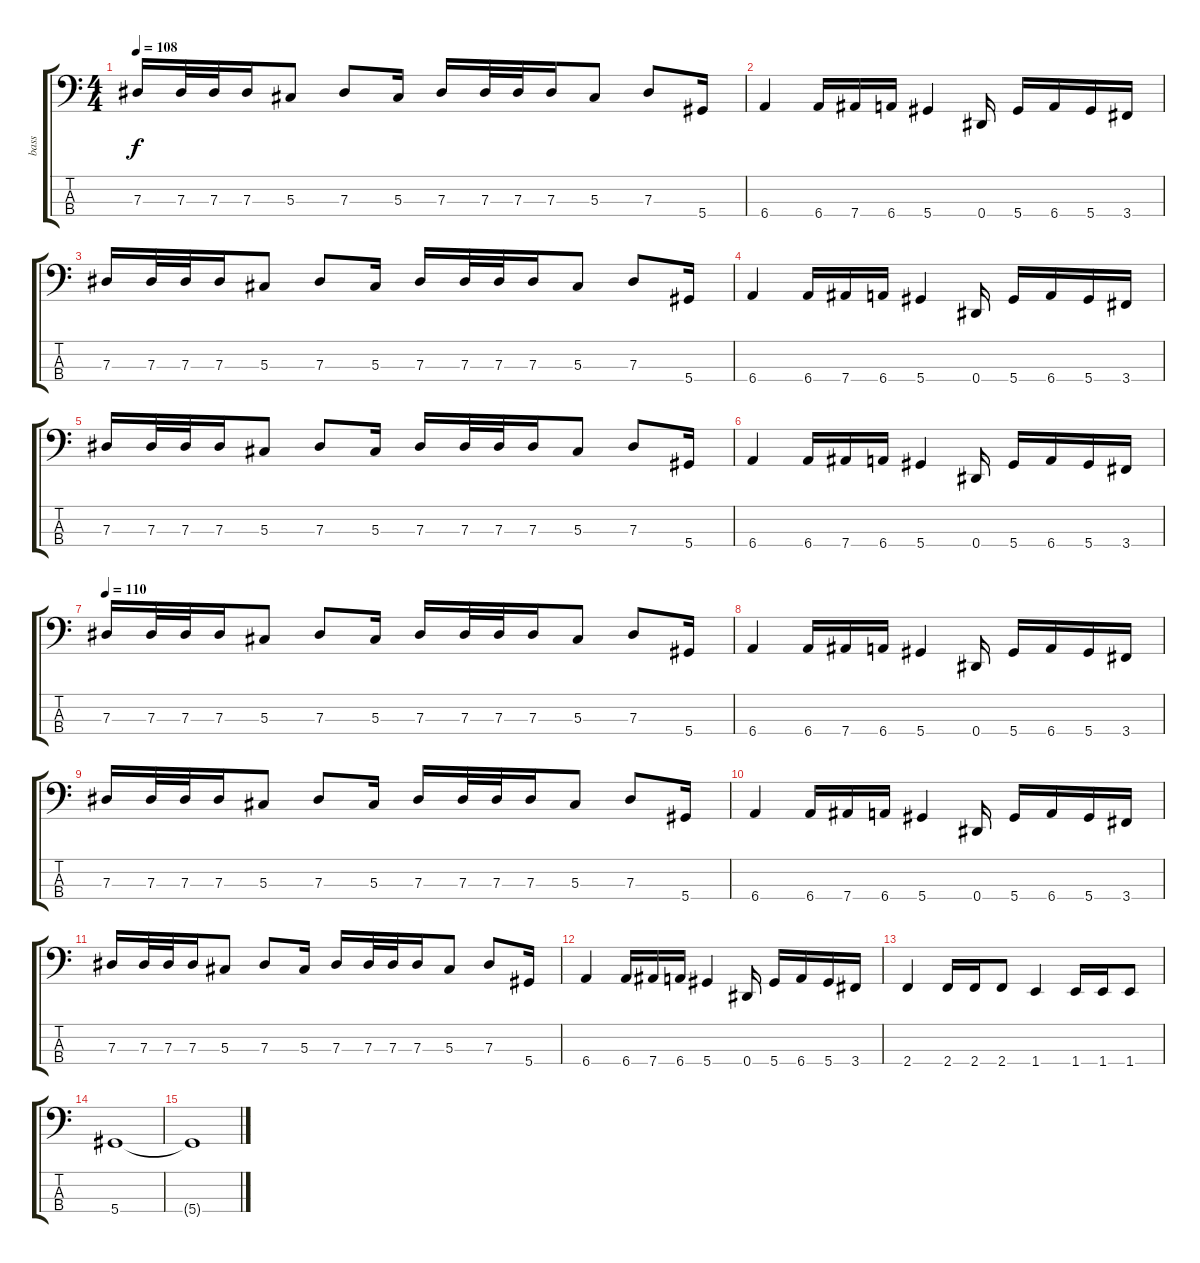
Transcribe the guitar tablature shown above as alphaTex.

\track ("bass" "bass") {solo instrument electricbasspick}
\staff {score tabs}
\tuning (Gb2 Db2 Ab1 Eb1) {hide}
\ts (4 4)
\tempo 108
\clef f4
\ks c
7.3.16{dy f} 7.3.32 7.3.32 7.3.16 5.3.8 7.3.8 5.3.16 7.3.16 7.3.32 7.3.32 7.3.16 5.3.8 7.3.8 5.4.16 |
6.4.4 6.4.16 7.4.16 6.4.16 5.4.4 0.4.16 5.4.16 6.4.16 5.4.16 3.4.16 |
7.3.16 7.3.32 7.3.32 7.3.16 5.3.8 7.3.8 5.3.16 7.3.16 7.3.32 7.3.32 7.3.16 5.3.8 7.3.8 5.4.16 |
6.4.4 6.4.16 7.4.16 6.4.16 5.4.4 0.4.16 5.4.16 6.4.16 5.4.16 3.4.16 |
7.3.16 7.3.32 7.3.32 7.3.16 5.3.8 7.3.8 5.3.16 7.3.16 7.3.32 7.3.32 7.3.16 5.3.8 7.3.8 5.4.16 |
6.4.4 6.4.16 7.4.16 6.4.16 5.4.4 0.4.16 5.4.16 6.4.16 5.4.16 3.4.16 |
\tempo 110
7.3.16 7.3.32 7.3.32 7.3.16 5.3.8 7.3.8 5.3.16 7.3.16 7.3.32 7.3.32 7.3.16 5.3.8 7.3.8 5.4.16 |
6.4.4 6.4.16 7.4.16 6.4.16 5.4.4 0.4.16 5.4.16 6.4.16 5.4.16 3.4.16 |
7.3.16 7.3.32 7.3.32 7.3.16 5.3.8 7.3.8 5.3.16 7.3.16 7.3.32 7.3.32 7.3.16 5.3.8 7.3.8 5.4.16 |
6.4.4 6.4.16 7.4.16 6.4.16 5.4.4 0.4.16 5.4.16 6.4.16 5.4.16 3.4.16 |
7.3.16 7.3.32 7.3.32 7.3.16 5.3.8 7.3.8 5.3.16 7.3.16 7.3.32 7.3.32 7.3.16 5.3.8 7.3.8 5.4.16 |
6.4.4 6.4.16 7.4.16 6.4.16 5.4.4 0.4.16 5.4.16 6.4.16 5.4.16 3.4.16 |
2.4.4 2.4.16 2.4.16 2.4.8 1.4.4 1.4.16 1.4.16 1.4.8 |
5.4.1 |
5.4{t}.1
